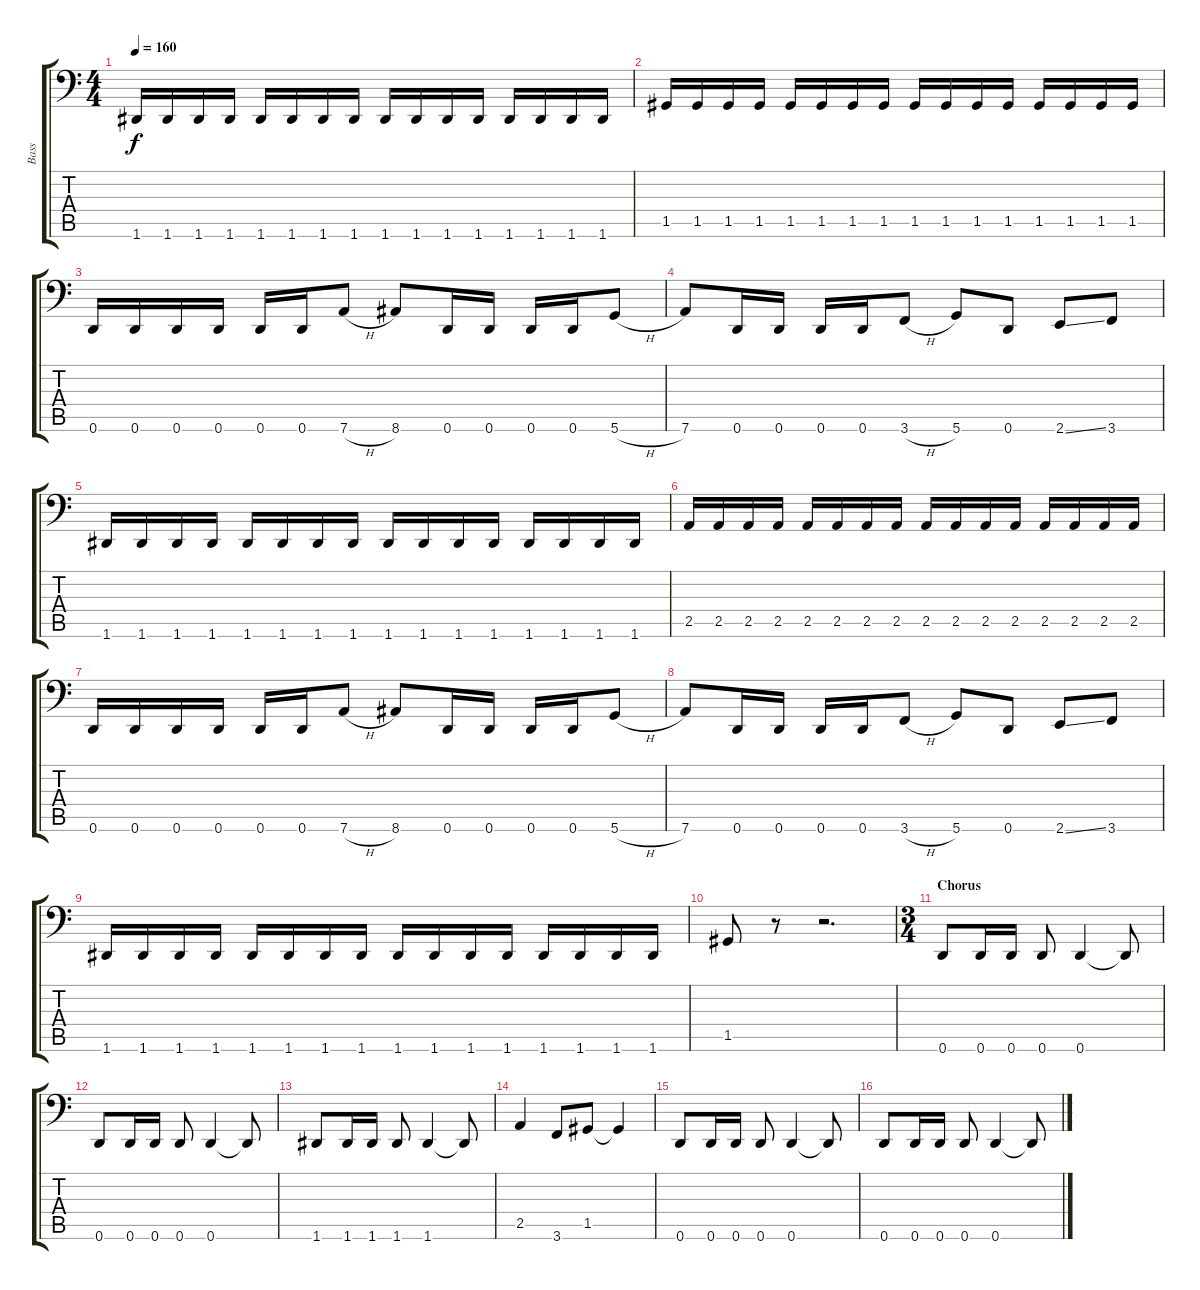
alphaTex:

\track ("Bass" "Bass") {instrument electricbasspick}
\staff {score tabs}
\tuning (D3 A2 F2 C2 G1 D1) {hide}
\ts (4 4)
\tempo 160
\clef f4
\ks c
1.6.16{dy f} 1.6.16 1.6.16 1.6.16 1.6.16 1.6.16 1.6.16 1.6.16 1.6.16 1.6.16 1.6.16 1.6.16 1.6.16 1.6.16 1.6.16 1.6.16 |
1.5.16 1.5.16 1.5.16 1.5.16 1.5.16 1.5.16 1.5.16 1.5.16 1.5.16 1.5.16 1.5.16 1.5.16 1.5.16 1.5.16 1.5.16 1.5.16 |
0.6.16 0.6.16 0.6.16 0.6.16 0.6.16 0.6.16 7.6{h}.8 8.6.8 0.6.16 0.6.16 0.6.16 0.6.16 5.6{h}.8 |
7.6.8 0.6.16 0.6.16 0.6.16 0.6.16 3.6{h}.8 5.6.8 0.6.8 2.6{ss}.8 3.6.8 |
1.6.16 1.6.16 1.6.16 1.6.16 1.6.16 1.6.16 1.6.16 1.6.16 1.6.16 1.6.16 1.6.16 1.6.16 1.6.16 1.6.16 1.6.16 1.6.16 |
2.5.16 2.5.16 2.5.16 2.5.16 2.5.16 2.5.16 2.5.16 2.5.16 2.5.16 2.5.16 2.5.16 2.5.16 2.5.16 2.5.16 2.5.16 2.5.16 |
0.6.16 0.6.16 0.6.16 0.6.16 0.6.16 0.6.16 7.6{h}.8 8.6.8 0.6.16 0.6.16 0.6.16 0.6.16 5.6{h}.8 |
7.6.8 0.6.16 0.6.16 0.6.16 0.6.16 3.6{h}.8 5.6.8 0.6.8 2.6{ss}.8 3.6.8 |
1.6.16 1.6.16 1.6.16 1.6.16 1.6.16 1.6.16 1.6.16 1.6.16 1.6.16 1.6.16 1.6.16 1.6.16 1.6.16 1.6.16 1.6.16 1.6.16 |
1.5.8 r.8 r.2{d} |
\ts (3 4)
\section ("" "Chorus")
0.6.8 0.6.16 0.6.16 0.6.8 0.6.4 0.6{t}.8 |
0.6.8 0.6.16 0.6.16 0.6.8 0.6.4 0.6{t}.8 |
1.6.8 1.6.16 1.6.16 1.6.8 1.6.4 1.6{t}.8 |
2.5.4 3.6.8 1.5.8 1.5{t}.4 |
0.6.8 0.6.16 0.6.16 0.6.8 0.6.4 0.6{t}.8 |
0.6.8 0.6.16 0.6.16 0.6.8 0.6.4 0.6{t}.8
